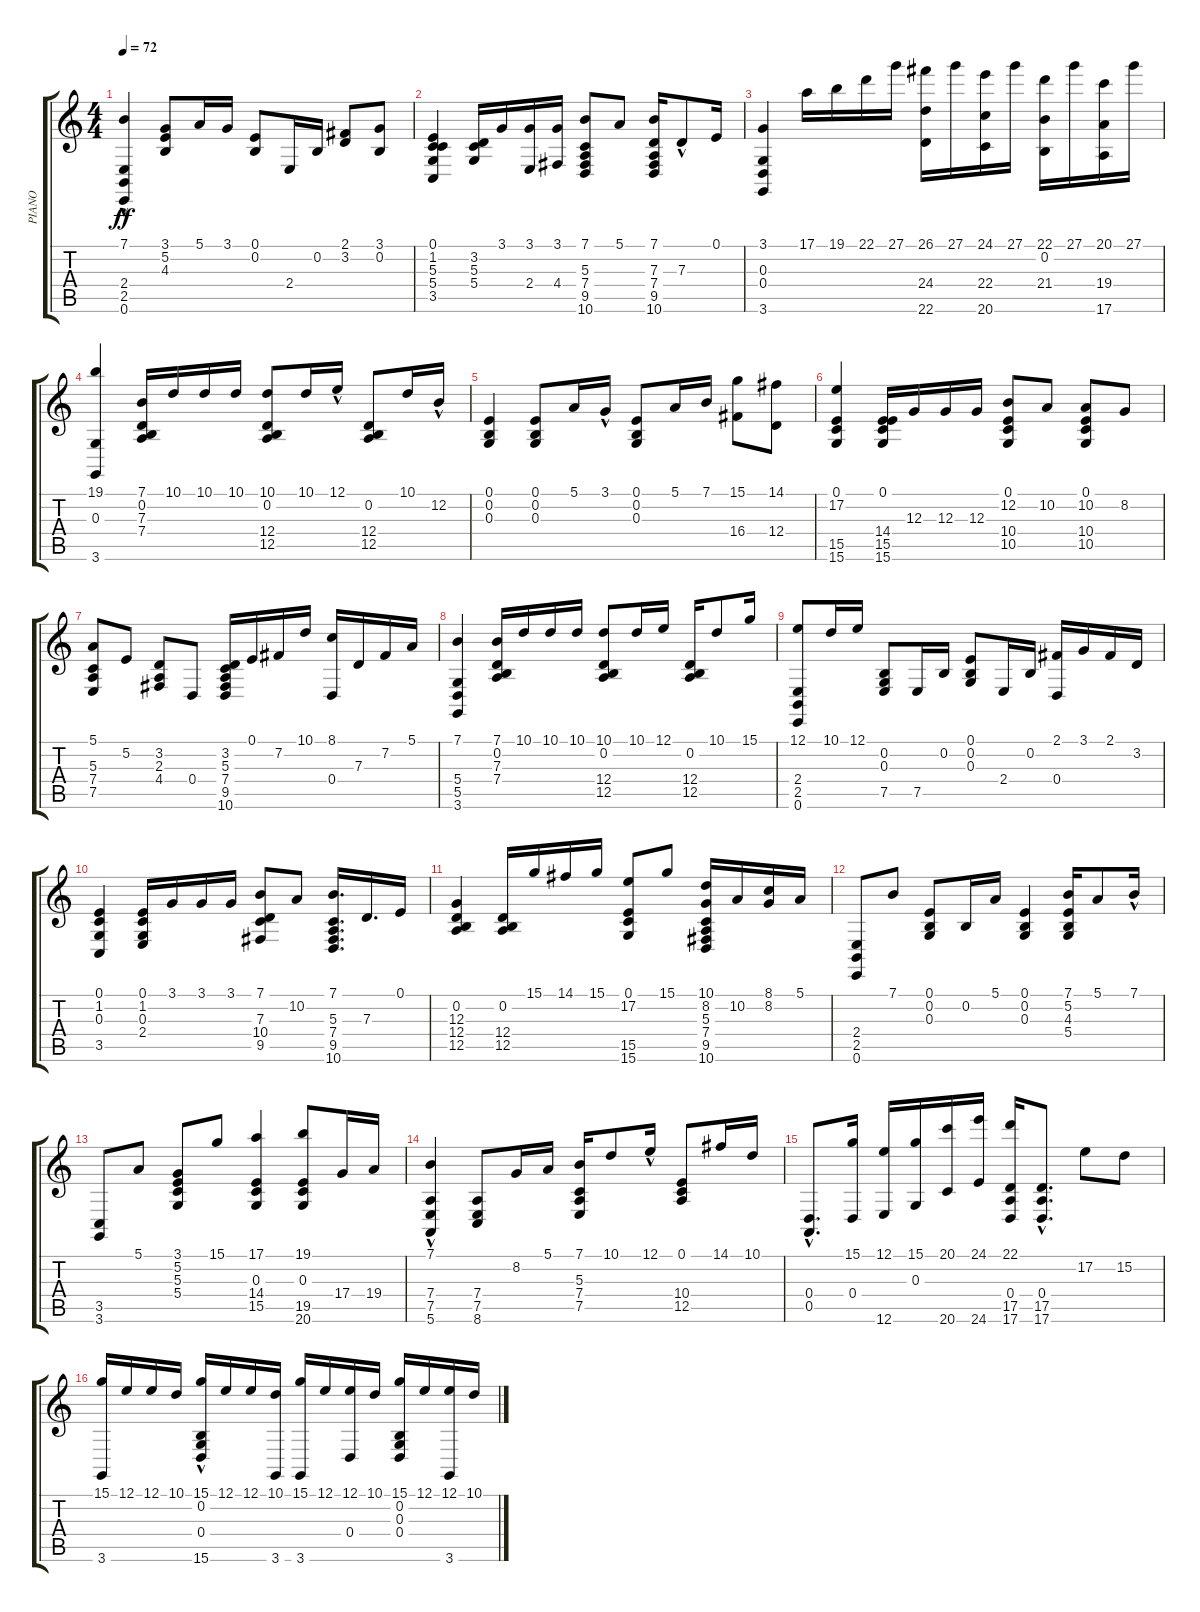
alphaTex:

\track ("PIANO" "PIANO") {instrument brightacousticpiano}
\staff {score tabs}
\tuning (E4 B3 G3 D3 A2 E2) {hide}
\ts (4 4)
\tempo 72
\clef g2
\ks c
(7.1{hac} 2.4 2.5 0.6).4{dy ff} (3.1 5.2 4.3).8 5.1.16 3.1.16 (0.1 0.2).8 2.4.16 0.2.16 (2.1 3.2).8 (3.1 0.2).8 |
(0.1 1.2 5.3 5.4 3.5).4 (3.2 5.3 5.4).16 3.1.16 (3.1 2.4).16 (3.1 4.4).16 (7.1 5.3 7.4 9.5 10.6).8 5.1.8 (7.1 7.3 7.4 9.5 10.6).16 7.3{hac}.8 0.1.16 |
(3.1 0.3 0.4 3.6).4 17.1.16 19.1.16 22.1.16 27.1.16 (26.1 24.4 22.6).16 27.1.16 (24.1 22.4 20.6).16 27.1.16 (22.1 0.2 21.4).16 27.1.16 (20.1 19.4 17.6).16 27.1.16 |
(19.1 0.3 3.6).4 (7.1 0.2 7.3 7.4).16 10.1.16 10.1.16 10.1.16 (10.1 0.2 12.4 12.5).8 10.1.16 12.1{hac}.16 (0.2 12.4 12.5).8 10.1.16 12.2{hac}.16 |
(0.1 0.2 0.3).4 (0.1 0.2 0.3).8 5.1.16 3.1{hac}.16 (0.1 0.2 0.3).8 5.1.16 7.1.16 (15.1 16.4).8 (14.1 12.4).8 |
(0.1 17.2 15.5 15.6).4 (0.1 14.4 15.5 15.6).16 12.3.16 12.3.16 12.3.16 (0.1 12.2 10.4 10.5).8 10.2.8 (0.1 10.2 10.4 10.5).8 8.2.8 |
(5.1 5.3 7.4 7.5).8 5.2.8 (3.2 2.3 4.4).8 0.4.8 (3.2 5.3 7.4 9.5 10.6).16 0.1.16 7.2.16 10.1.16 (8.1 0.4).16 7.3.16 7.2.16 5.1.16 |
(7.1 5.4 5.5 3.6).4 (7.1 0.2 7.3 7.4).16 10.1.16 10.1.16 10.1.16 (10.1 0.2 12.4 12.5).8 10.1.16 12.1.16 (0.2 12.4 12.5).16 10.1.8 15.1.16 |
(12.1 2.4 2.5 0.6).8 10.1.16 12.1.16 (0.2 0.3 7.5).8 7.5.16 0.2.16 (0.1 0.2 0.3).8 2.4.16 0.2.16 (2.1 0.4).16 3.1.16 2.1.16 3.2.16 |
(0.1 1.2 0.3 3.5).4 (0.1 1.2 0.3 2.4).16 3.1.16 3.1.16 3.1.16 (7.1 7.3 10.4 9.5).8 10.2.8 (7.1 5.3 7.4 9.5 10.6).16{d} 7.3.16{d} 0.1.16 |
(0.2 12.3 12.4 12.5).4 (0.2 12.4 12.5).16 15.1.16 14.1.16 15.1.16 (0.1 17.2 15.5 15.6).8 15.1.8 (10.1 8.2 5.3 7.4 9.5 10.6).16 10.2.16 (8.1 8.2).16 5.1.16 |
(2.4 2.5 0.6).8 7.1.8 (0.1 0.2 0.3).8 0.2.16 5.1.16 (0.1 0.2 0.3).4 (7.1 5.2 4.3 5.4).16 5.1.8 7.1{hac}.16 |
(3.5 3.6).8 5.1.8 (3.1 5.2 5.3 5.4).8 15.1.8 (17.1 0.3 14.4 15.5).4 (19.1 0.3 19.5 20.6).8 17.4.16 19.4.16 |
(7.1{hac} 7.4 7.5 5.6).4 (7.4 7.5 8.6).8 8.2.16 5.1.16 (7.1 5.3 7.4 7.5).16 10.1.8 12.1{hac}.16 (0.1 10.4 12.5).8 14.1.16 10.1.16 |
(0.4{hac} 0.5{hac}).8{d} (15.1 0.4).16 (12.1 12.6).16 (15.1 0.3).16 (20.1 20.6).16 (24.1 24.6).16 (22.1 0.4 17.5 17.6).16 (0.4{hac} 17.5{hac} 17.6{hac}).8{d} 17.2.8 15.2.8 |
(15.1 3.6).16 12.1.16 12.1.16 10.1.16 (15.1 0.2{hac} 0.4{hac} 15.6{hac}).16 12.1.16 12.1.16 (10.1 3.6).16 (15.1 3.6).16 12.1.16 (12.1 0.4).16 10.1.16 (15.1 0.2 0.3 0.4).16 12.1.16 (12.1 3.6).16 10.1.16
